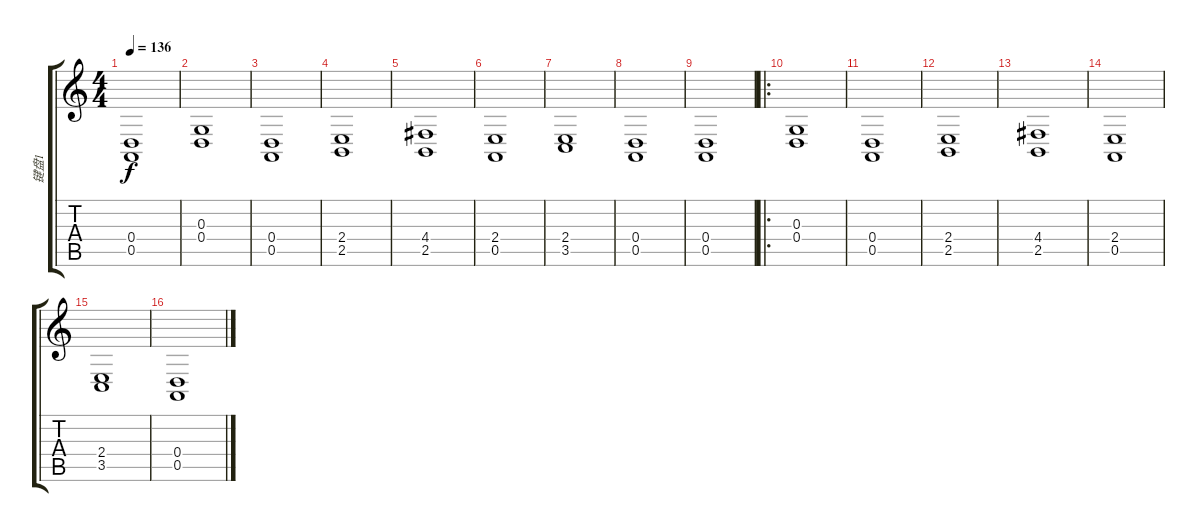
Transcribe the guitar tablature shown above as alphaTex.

\track ("键盘1" "键盘1") {instrument stringensemble1}
\staff {score tabs}
\tuning (E4 B3 G3 D3 A2 E2) {hide}
\ts (4 4)
\tempo 136
\clef g2
\ks c
(0.4 0.5).1{dy f} |
(0.3 0.4).1 |
(0.4 0.5).1 |
(2.4 2.5).1 |
(4.4 2.5).1 |
(2.4 0.5).1 |
(2.4 3.5).1 |
(0.4 0.5).1 |
(0.4 0.5).1 |
\ro
(0.3 0.4).1 |
(0.4 0.5).1 |
(2.4 2.5).1 |
(4.4 2.5).1 |
(2.4 0.5).1 |
(2.4 3.5).1 |
(0.4 0.5).1
